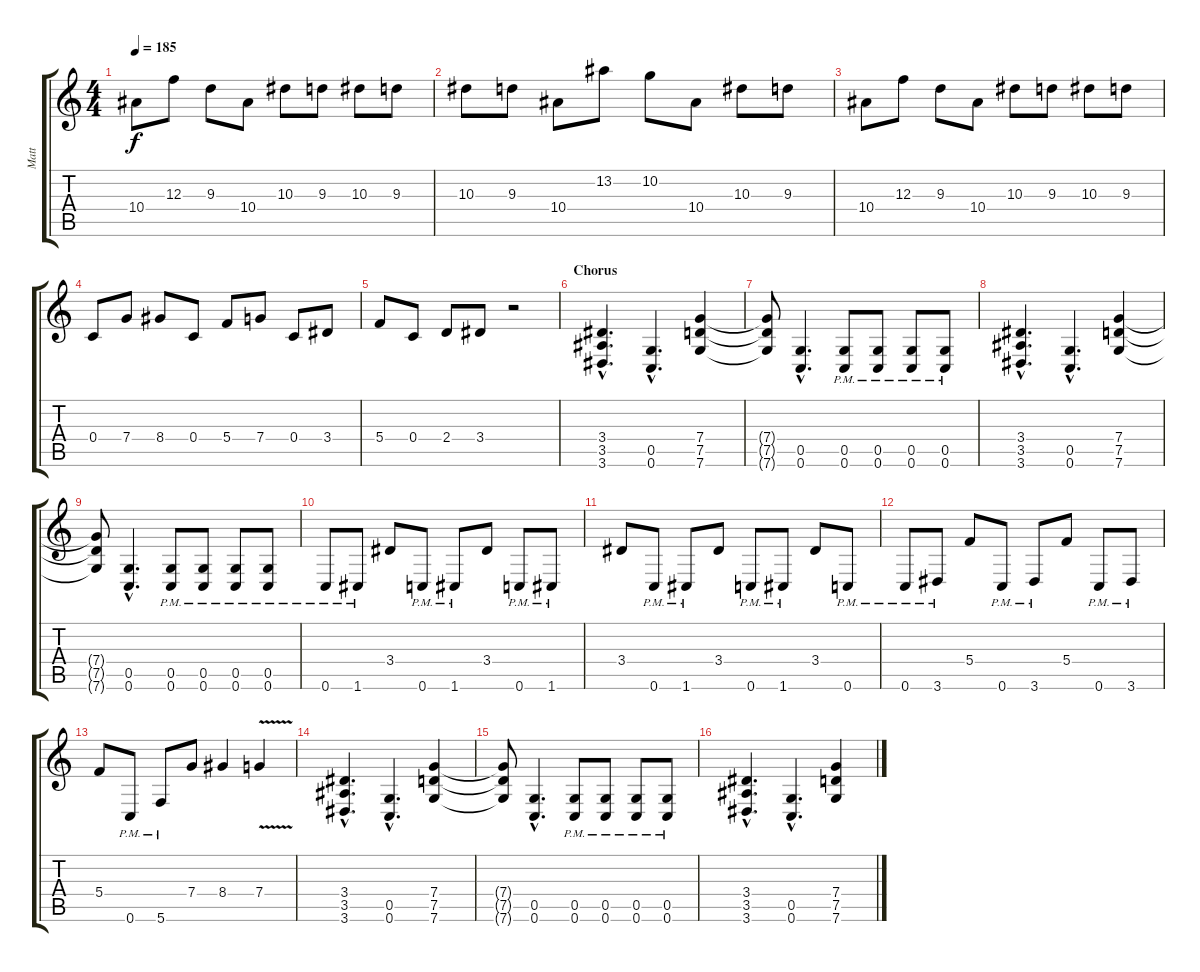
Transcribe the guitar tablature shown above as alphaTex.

\track ("Matt" "Matt") {instrument distortionguitar}
\staff {score tabs}
\tuning (D4 A3 F3 C3 G2 C2) {hide}
\ts (4 4)
\tempo 185
\clef g2
\ks c
10.4.8{dy f} 12.3.8 9.3.8 10.4.8 10.3.8 9.3.8 10.3.8 9.3.8 |
10.3.8 9.3.8 10.4.8 13.2.8 10.2.8 10.4.8 10.3.8 9.3.8 |
10.4.8 12.3.8 9.3.8 10.4.8 10.3.8 9.3.8 10.3.8 9.3.8 |
0.4.8 7.4.8 8.4.8 0.4.8 5.4.8 7.4.8 0.4.8 3.4.8 |
5.4.8 0.4.8 2.4.8 3.4.8 r.2 |
\section ("" "Chorus")
(3.4{hac} 3.5{hac} 3.6{hac}).4{d instrument distortionguitar} (0.5{hac} 0.6{hac}).4{d} (7.4 7.5 7.6).4 |
(7.4{t} 7.5{t} 7.6{t}).8 (0.5{hac} 0.6{hac}).4{d} (0.5{pm} 0.6{pm}).8 (0.5{pm} 0.6{pm}).8 (0.5{pm} 0.6{pm}).8 (0.5{pm} 0.6{pm}).8 |
(3.4{hac} 3.5{hac} 3.6{hac}).4{d instrument distortionguitar} (0.5{hac} 0.6{hac}).4{d} (7.4 7.5 7.6).4 |
(7.4{t} 7.5{t} 7.6{t}).8 (0.5{hac} 0.6{hac}).4{d} (0.5{pm} 0.6{pm}).8 (0.5{pm} 0.6{pm}).8 (0.5{pm} 0.6{pm}).8 (0.5{pm} 0.6{pm}).8 |
0.6{pm}.8 1.6{pm}.8 3.4.8 0.6{pm}.8 1.6{pm}.8 3.4.8 0.6{pm}.8 1.6{pm}.8 |
3.4.8 0.6{pm}.8 1.6{pm}.8 3.4.8 0.6{pm}.8 1.6{pm}.8 3.4.8 0.6{pm}.8 |
0.6{pm}.8 3.6{pm}.8 5.4.8 0.6{pm}.8 3.6{pm}.8 5.4.8 0.6{pm}.8 3.6{pm}.8 |
5.4.8 0.6{pm}.8 5.6{pm}.8 7.4.8 8.4.4 7.4{v}.4 |
(3.4{hac} 3.5{hac} 3.6{hac}).4{d instrument distortionguitar} (0.5{hac} 0.6{hac}).4{d} (7.4 7.5 7.6).4 |
(7.4{t} 7.5{t} 7.6{t}).8 (0.5{hac} 0.6{hac}).4{d} (0.5{pm} 0.6{pm}).8 (0.5{pm} 0.6{pm}).8 (0.5{pm} 0.6{pm}).8 (0.5{pm} 0.6{pm}).8 |
(3.4{hac} 3.5{hac} 3.6{hac}).4{d instrument distortionguitar} (0.5{hac} 0.6{hac}).4{d} (7.4 7.5 7.6).4
